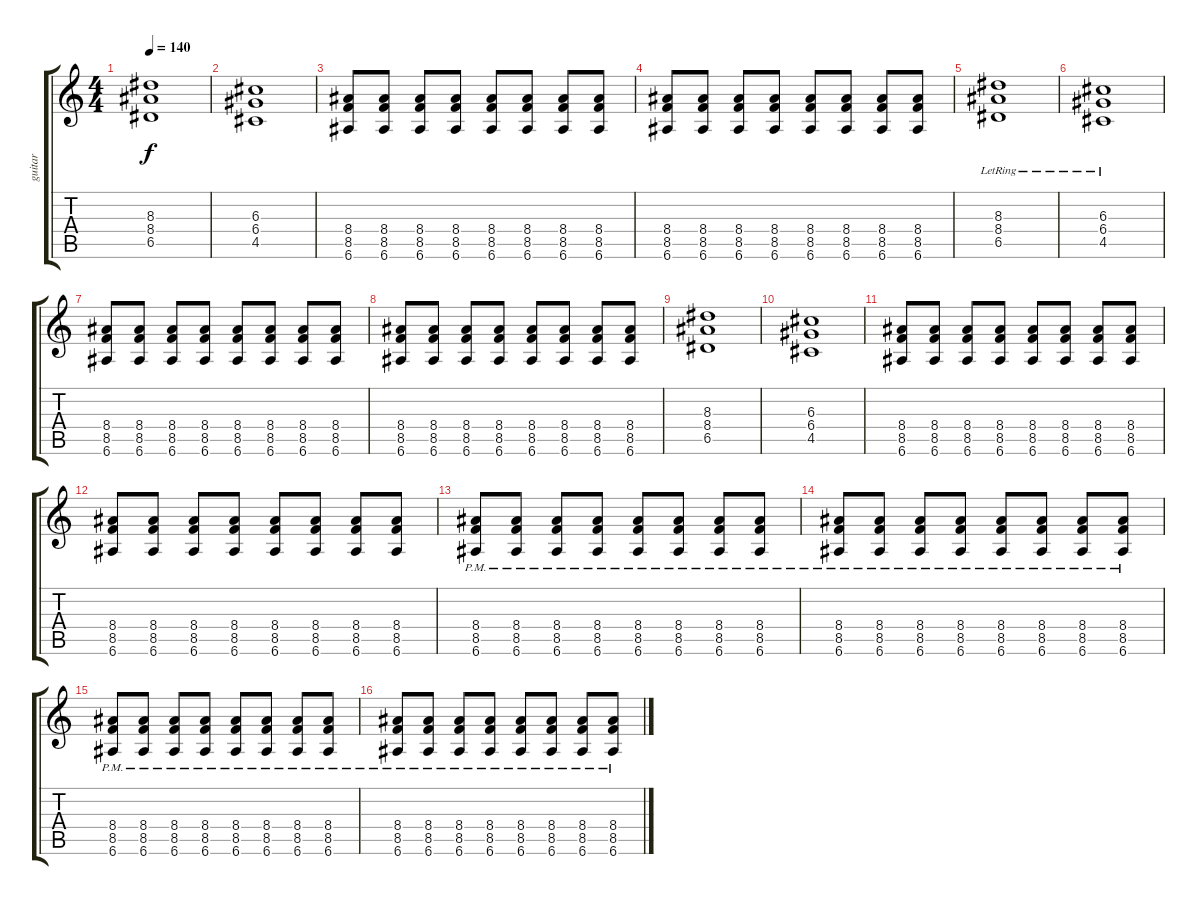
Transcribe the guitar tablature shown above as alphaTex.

\track ("guitar " "guitar ") {instrument overdrivenguitar}
\staff {score tabs}
\tuning (E4 B3 G3 D3 A2 E2) {hide}
\ts (4 4)
\tempo 140
\clef g2
\ks c
(8.3 8.4 6.5).1{dy f} |
(6.3 6.4 4.5).1 |
(8.4 8.5 6.6).8 (8.4 8.5 6.6).8 (8.4 8.5 6.6).8 (8.4 8.5 6.6).8 (8.4 8.5 6.6).8 (8.4 8.5 6.6).8 (8.4 8.5 6.6).8 (8.4 8.5 6.6).8 |
(8.4 8.5 6.6).8 (8.4 8.5 6.6).8 (8.4 8.5 6.6).8 (8.4 8.5 6.6).8 (8.4 8.5 6.6).8 (8.4 8.5 6.6).8 (8.4 8.5 6.6).8 (8.4 8.5 6.6).8 |
(8.3{lr} 8.4{lr} 6.5{lr}).1 |
(6.3{lr} 6.4{lr} 4.5{lr}).1 |
(8.4 8.5 6.6).8 (8.4 8.5 6.6).8 (8.4 8.5 6.6).8 (8.4 8.5 6.6).8 (8.4 8.5 6.6).8 (8.4 8.5 6.6).8 (8.4 8.5 6.6).8 (8.4 8.5 6.6).8 |
(8.4 8.5 6.6).8 (8.4 8.5 6.6).8 (8.4 8.5 6.6).8 (8.4 8.5 6.6).8 (8.4 8.5 6.6).8 (8.4 8.5 6.6).8 (8.4 8.5 6.6).8 (8.4 8.5 6.6).8 |
(8.3 8.4 6.5).1 |
(6.3 6.4 4.5).1 |
(8.4 8.5 6.6).8 (8.4 8.5 6.6).8 (8.4 8.5 6.6).8 (8.4 8.5 6.6).8 (8.4 8.5 6.6).8 (8.4 8.5 6.6).8 (8.4 8.5 6.6).8 (8.4 8.5 6.6).8 |
(8.4 8.5 6.6).8 (8.4 8.5 6.6).8 (8.4 8.5 6.6).8 (8.4 8.5 6.6).8 (8.4 8.5 6.6).8 (8.4 8.5 6.6).8 (8.4 8.5 6.6).8 (8.4 8.5 6.6).8 |
(8.4{pm} 8.5{pm} 6.6{pm}).8{instrument overdrivenguitar} (8.4{pm} 8.5{pm} 6.6{pm}).8 (8.4{pm} 8.5{pm} 6.6{pm}).8 (8.4{pm} 8.5{pm} 6.6{pm}).8 (8.4{pm} 8.5{pm} 6.6{pm}).8 (8.4{pm} 8.5{pm} 6.6{pm}).8 (8.4{pm} 8.5{pm} 6.6{pm}).8 (8.4{pm} 8.5{pm} 6.6{pm}).8 |
(8.4{pm} 8.5{pm} 6.6{pm}).8 (8.4{pm} 8.5{pm} 6.6{pm}).8 (8.4{pm} 8.5{pm} 6.6{pm}).8 (8.4{pm} 8.5{pm} 6.6{pm}).8 (8.4{pm} 8.5{pm} 6.6{pm}).8 (8.4{pm} 8.5{pm} 6.6{pm}).8 (8.4{pm} 8.5{pm} 6.6{pm}).8 (8.4{pm} 8.5{pm} 6.6{pm}).8 |
(8.4{pm} 8.5{pm} 6.6{pm}).8 (8.4{pm} 8.5{pm} 6.6{pm}).8 (8.4{pm} 8.5{pm} 6.6{pm}).8 (8.4{pm} 8.5{pm} 6.6{pm}).8 (8.4{pm} 8.5{pm} 6.6{pm}).8 (8.4{pm} 8.5{pm} 6.6{pm}).8 (8.4{pm} 8.5{pm} 6.6{pm}).8 (8.4{pm} 8.5{pm} 6.6{pm}).8 |
(8.4{pm} 8.5{pm} 6.6{pm}).8 (8.4{pm} 8.5{pm} 6.6{pm}).8 (8.4{pm} 8.5{pm} 6.6{pm}).8 (8.4{pm} 8.5{pm} 6.6{pm}).8 (8.4{pm} 8.5{pm} 6.6{pm}).8 (8.4{pm} 8.5{pm} 6.6{pm}).8 (8.4{pm} 8.5{pm} 6.6{pm}).8 (8.4{pm} 8.5{pm} 6.6{pm}).8
